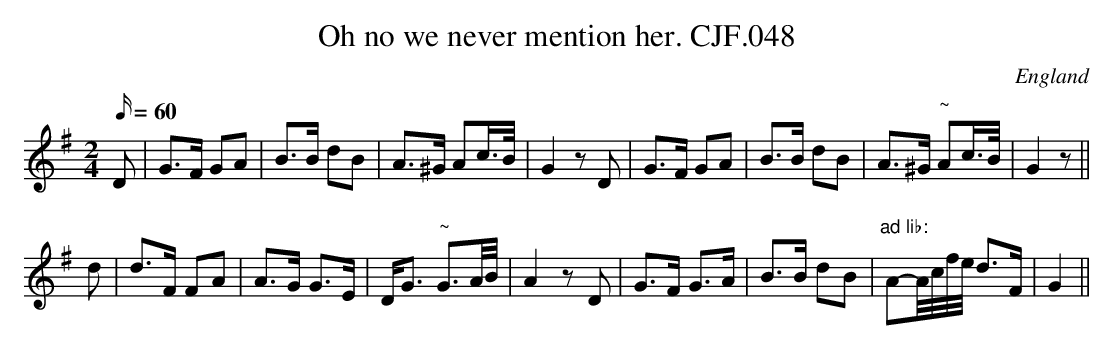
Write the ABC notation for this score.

X:1
T:Oh no we never mention her. CJF.048
M:2/4
L:1/16
Q:60
O:England
K:G
D2|G3F G2A2|B3B d2B2|A3^G A2c>B|G4z2D2|\
G3F G2A2|B3B d2B2|A3^G "~"A2c>B|G4z2||!
d2|d3F F2A2|A3G G3E|DG3 "~"G3A/B/|A4z2D2|\
G3F G3A|B3B d2B2|"ad lib:"A2-A/c/f/e/ d3F|G4||
